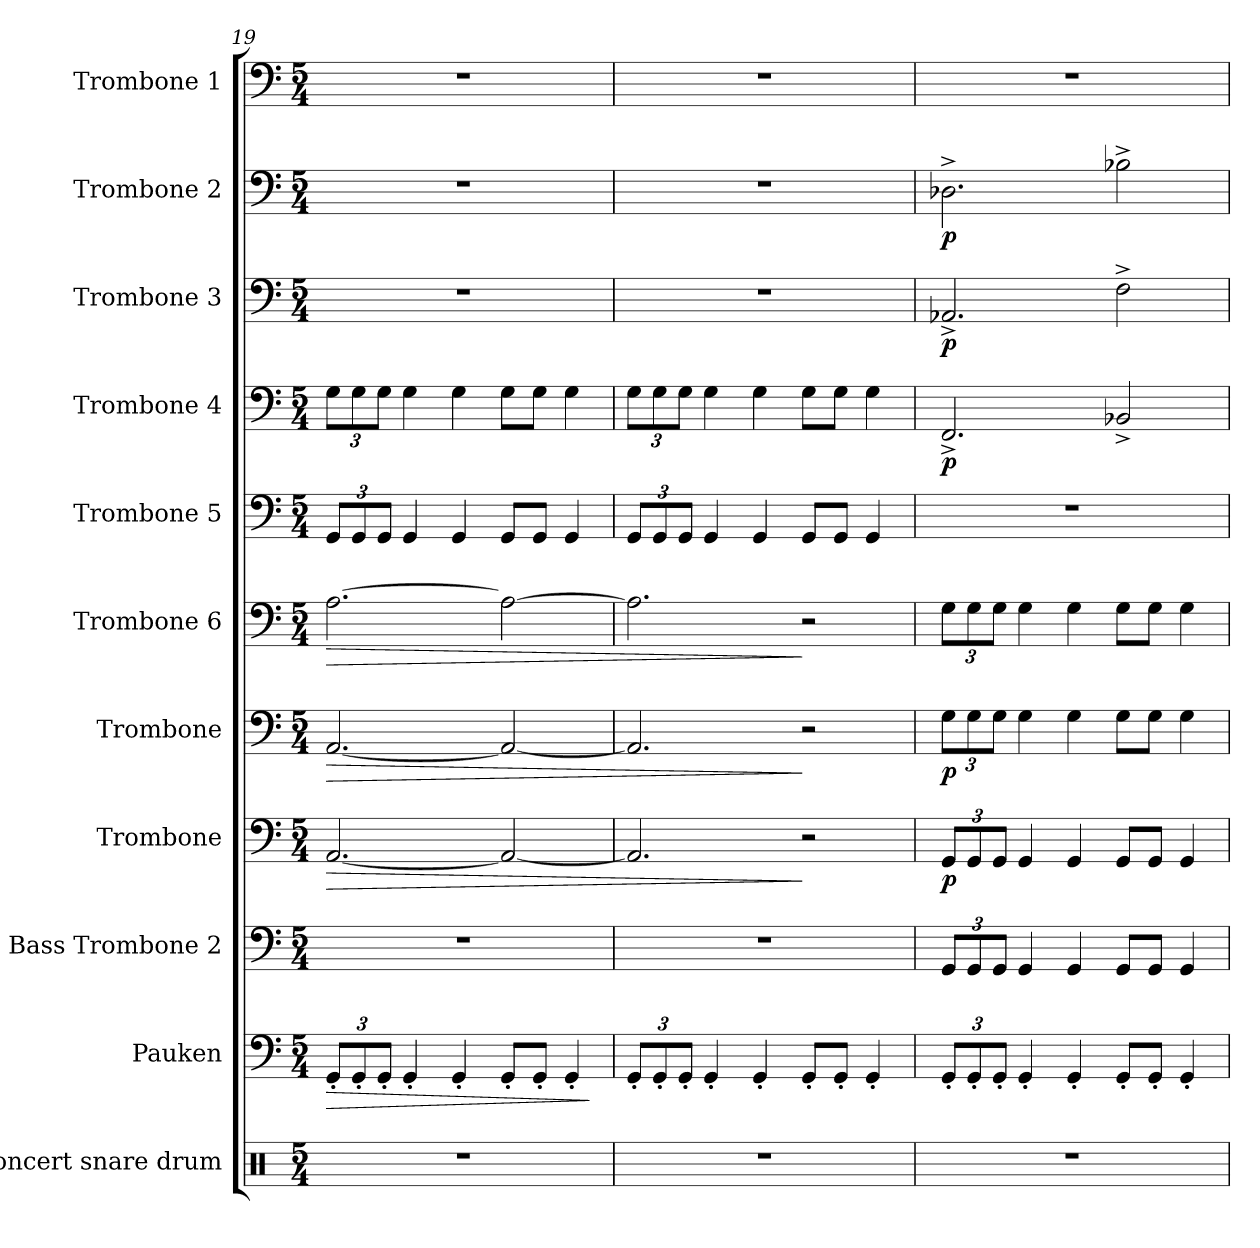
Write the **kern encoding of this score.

**kern	**kern	**dynam	**kern	**kern	**dynam	**kern	**dynam	**kern	**dynam	**kern	**kern	**dynam	**kern	**dynam	**kern	**dynam	**kern
*part11	*part10	*part10	*part9	*part8	*part8	*part7	*part7	*part6	*part6	*part5	*part4	*part4	*part3	*part3	*part2	*part2	*part1
*staff11	*staff10	*staff10	*staff9	*staff8	*staff8	*staff7	*staff7	*staff6	*staff6	*staff5	*staff4	*staff4	*staff3	*staff3	*staff2	*staff2	*staff1
*I"Concert snare drum	*I"Pauken	*	*I"Bass Trombone 2	*I"Trombone	*	*I"Trombone	*	*I"Trombone 6	*	*I"Trombone 5	*I"Trombone 4	*	*I"Trombone 3	*	*I"Trombone 2	*	*I"Trombone 1
*I'Con. sn.	*I'Pauk.	*	*I'Bass Tbn. 2	*	*	*I'Tbn. 7	*	*I'Tbn. 6	*	*I'Tbn. 5	*I'Tbn. 4	*	*I'Tbn. 3	*	*I'Tbn. 2	*	*I'Tbn. 1
*clefX	*clefF4	*	*clefF4	*clefF4	*	*clefF4	*	*clefF4	*	*clefF4	*clefF4	*	*clefF4	*	*clefF4	*	*clefF4
*k[]	*k[]	*	*k[]	*k[]	*	*k[]	*	*k[]	*	*k[]	*k[]	*	*k[]	*	*k[]	*	*k[]
*M5/4	*M5/4	*	*M5/4	*M5/4	*	*M5/4	*	*M5/4	*	*M5/4	*M5/4	*	*M5/4	*	*M5/4	*	*M5/4
=19	=19	=19	=19	=19	=19	=19	=19	=19	=19	=19	=19	=19	=19	=19	=19	=19	=19
!	!	!LO:HP:b	!	!	!LO:HP:b	!	!LO:HP:b	!	!LO:HP:b	!	!	!	!	!	!	!	!
*	*	*	*	*	*	*	*	*	*	*Xbrackettup	*Xbrackettup	*	*	*	*	*	*
4%5r	12GG'/L	>	4%5r	[2.AA/	>	[2.AA/	>	[2.A\	>	12GG/L	12G\L	.	4%5r	.	4%5r	.	4%5r
.	12GG'/	.	.	.	.	.	.	.	.	12GG/	12G\	.	.	.	.	.	.
.	12GG'/J	.	.	.	.	.	.	.	.	12GG/J	12G\J	.	.	.	.	.	.
.	4GG'/	.	.	.	.	.	.	.	.	4GG/	4G\	.	.	.	.	.	.
.	4GG'/	.	.	.	.	.	.	.	.	4GG/	4G\	.	.	.	.	.	.
.	8GG'/L	.	.	2AA/_	.	2AA/_	.	2A\_	.	8GG/L	8G\L	.	.	.	.	.	.
.	8GG'/J	.	.	.	.	.	.	.	.	8GG/J	8G\J	.	.	.	.	.	.
.	4GG'/	.	.	.	.	.	.	.	.	4GG/	4G\	.	.	.	.	.	.
.	.	]	.	.	.	.	.	.	.	.	.	.	.	.	.	.	.
!!LO:PB:g=z
=20	=20	=20	=20	=20	=20	=20	=20	=20	=20	=20	=20	=20	=20	=20	=20	=20	=20
4%5r	12GG'/L	.	4%5r	2.AA/]	.	2.AA/]	.	2.A\]	.	12GG/L	12G\L	.	4%5r	.	4%5r	.	4%5r
.	12GG'/	.	.	.	.	.	.	.	.	12GG/	12G\	.	.	.	.	.	.
.	12GG'/J	.	.	.	.	.	.	.	.	12GG/J	12G\J	.	.	.	.	.	.
.	4GG'/	.	.	.	.	.	.	.	.	4GG/	4G\	.	.	.	.	.	.
.	4GG'/	.	.	.	.	.	.	.	.	4GG/	4G\	.	.	.	.	.	.
.	8GG'/L	.	.	2r	]	2r	]	2r	]	8GG/L	8G\L	.	.	.	.	.	.
.	8GG'/J	.	.	.	.	.	.	.	.	8GG/J	8G\J	.	.	.	.	.	.
.	4GG'/	.	.	.	.	.	.	.	.	4GG/	4G\	.	.	.	.	.	.
=21	=21	=21	=21	=21	=21	=21	=21	=21	=21	=21	=21	=21	=21	=21	=21	=21	=21
*	*	*	*Xbrackettup	*Xbrackettup	*	*Xbrackettup	*	*Xbrackettup	*	*	*	*	*	*	*	*	*
!	!	!	!	!	!LO:DY:b	!	!LO:DY:b	!	!	!	!	!LO:DY:b	!	!LO:DY:b	!	!LO:DY:b	!
4%5r	12GG'/L	.	12GG/L	12GG/L	p	12G\L	p	12G\L	.	4%5r	2.FF^/	p	2.AA-X^/	p	2.D-X^\	p	4%5r
.	12GG'/	.	12GG/	12GG/	.	12G\	.	12G\	.	.	.	.	.	.	.	.	.
.	12GG'/J	.	12GG/J	12GG/J	.	12G\J	.	12G\J	.	.	.	.	.	.	.	.	.
.	4GG'/	.	4GG/	4GG/	.	4G\	.	4G\	.	.	.	.	.	.	.	.	.
.	4GG'/	.	4GG/	4GG/	.	4G\	.	4G\	.	.	.	.	.	.	.	.	.
.	8GG'/L	.	8GG/L	8GG/L	.	8G\L	.	8G\L	.	.	2BB-X^/	.	2F^\	.	2B-X^\	.	.
.	8GG'/J	.	8GG/J	8GG/J	.	8G\J	.	8G\J	.	.	.	.	.	.	.	.	.
.	4GG'/	.	4GG/	4GG/	.	4G\	.	4G\	.	.	.	.	.	.	.	.	.
=	=	=	=	=	=	=	=	=	=	=	=	=	=	=	=	=	=
*-	*-	*-	*-	*-	*-	*-	*-	*-	*-	*-	*-	*-	*-	*-	*-	*-	*-
